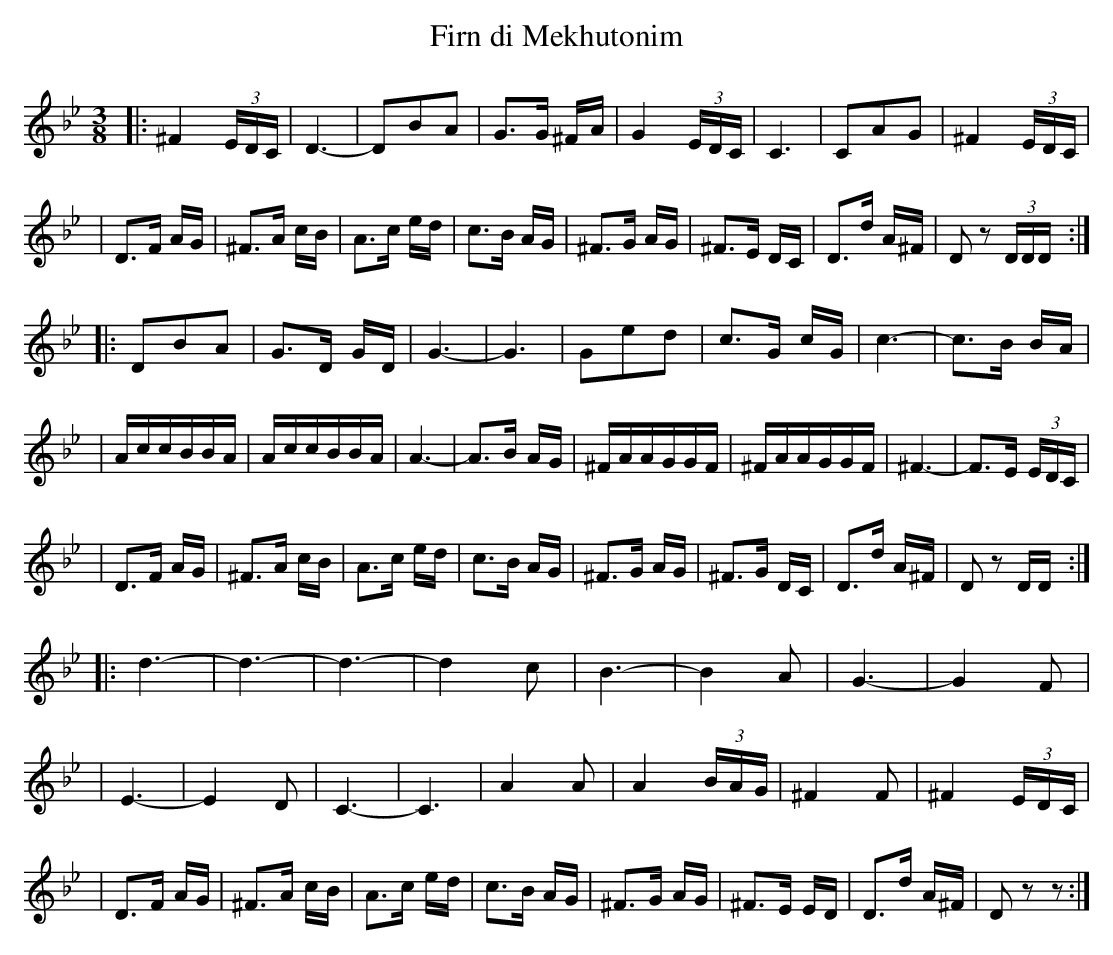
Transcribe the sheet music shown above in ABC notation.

X:1
T: Firn di Mekhutonim
M: 3/8
L: 1/16
K: DPhrygian
|: ^F4(3EDC | D6- | D2B2A2 | G3G ^FA \
| G4 (3EDC | C6 | C2A2G2 | ^F4 (3EDC |
| D3F AG | ^F3A cB | A3c ed | c3B AG \
| ^F3G AG | ^F3E DC | D3d A^F | D2z2 (3DDD :|
|: D2B2A2 | G3D GD | G6- | G6 \
| G2e2d2 | c3G cG | c6- | c3B BA |
| AccBBA | AccBBA | A6- | A3B AG \
| ^FAAGGF | ^FAAGGF | ^F6- | F3E (3EDC |
| D3F AG | ^F3A cB | A3c ed | c3B AG \
| ^F3G AG | ^F3G DC | D3d A^F | D2z2 DD :|
|: d6- | d6- | d6- | d4 c2 \
| B6- | B4 A2 | G6- | G4 F2 |
| E6- | E4 D2 | C6- | C6 \
| A4 A2 | A4 (3BAG | ^F4 F2 | ^F4 (3EDC |
| D3F AG | ^F3A cB | A3c ed | c3B AG \
| ^F3G AG | ^F3E ED | D3d A^F | D2z2 z2 :|
